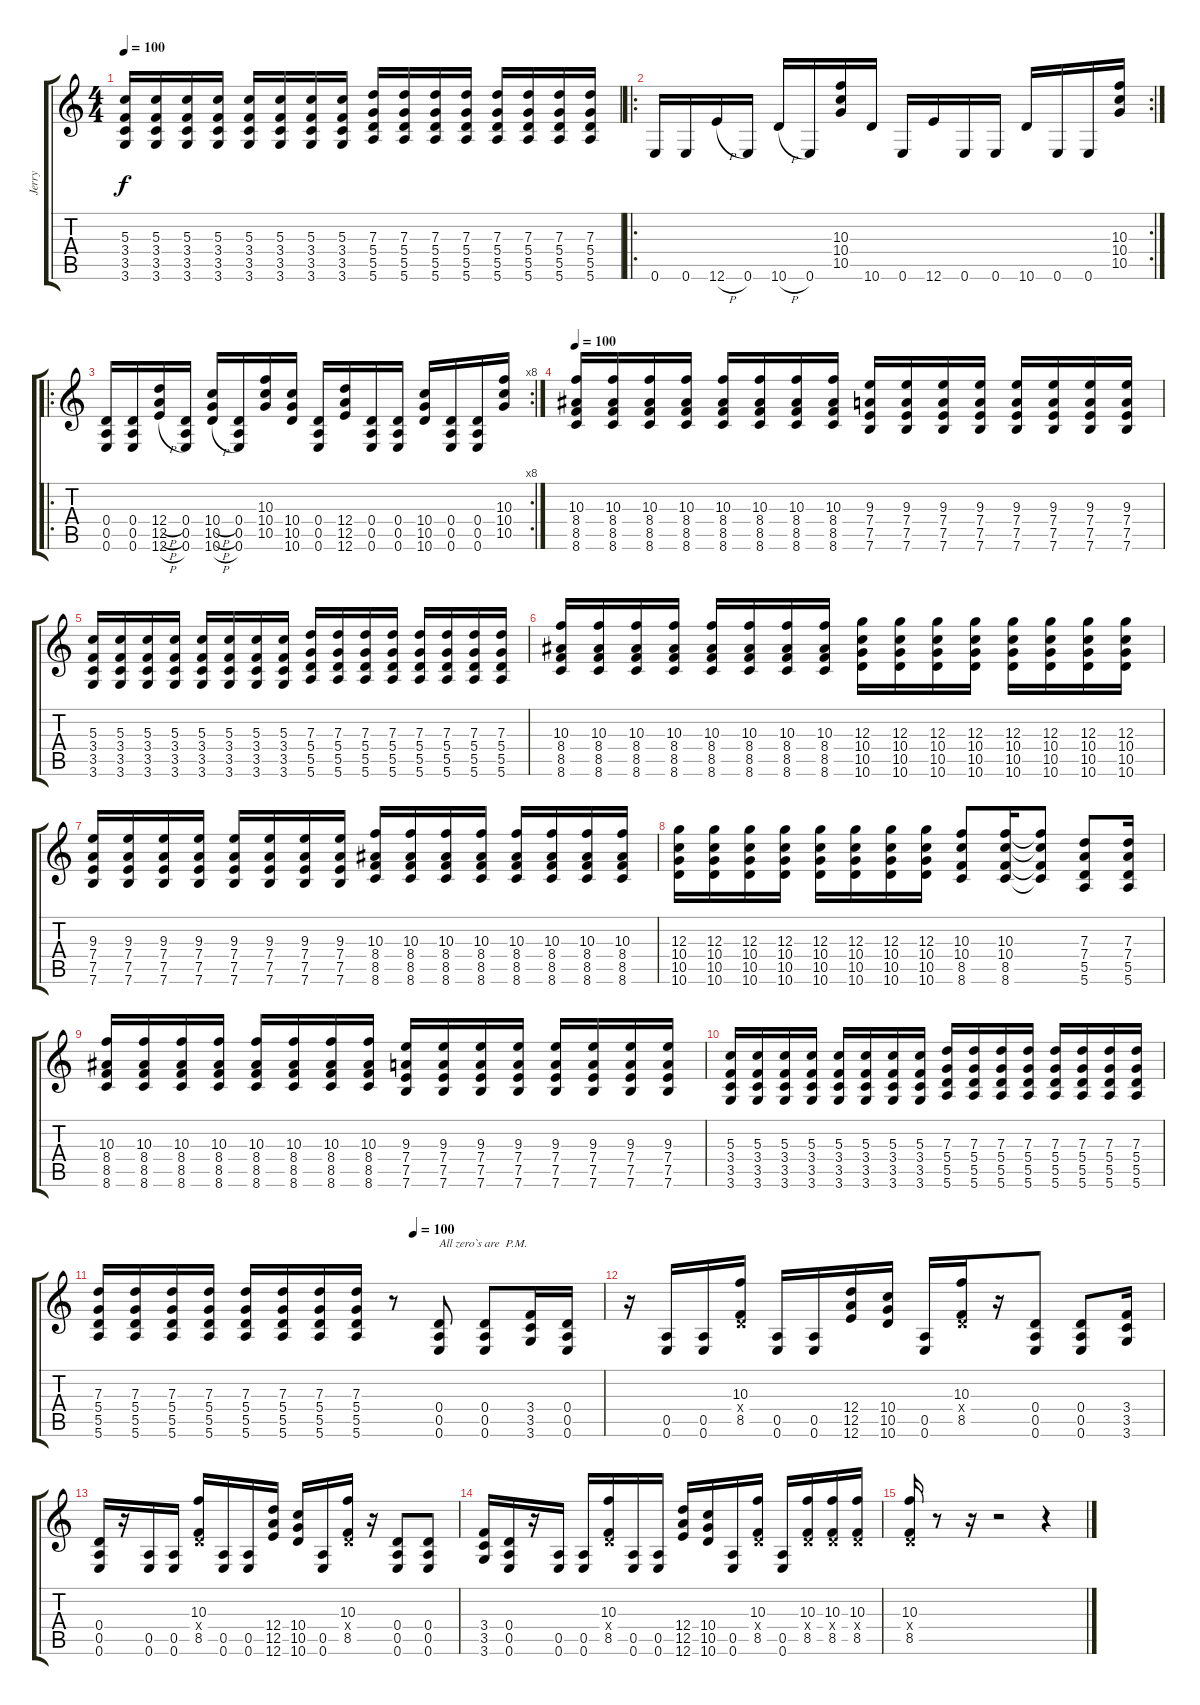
\track ("Jerry " "Jerry ") {instrument distortionguitar}
\staff {score tabs}
\tuning (E4 B3 G3 D3 A2 E2) {hide}
\ts (4 4)
\tempo 100
\clef g2
\ks c
(5.3 3.4 3.5 3.6).16{dy f} (5.3 3.4 3.5 3.6).16 (5.3 3.4 3.5 3.6).16 (5.3 3.4 3.5 3.6).16 (5.3 3.4 3.5 3.6).16 (5.3 3.4 3.5 3.6).16 (5.3 3.4 3.5 3.6).16 (5.3 3.4 3.5 3.6).16 (7.3 5.4 5.5 5.6).16 (7.3 5.4 5.5 5.6).16 (7.3 5.4 5.5 5.6).16 (7.3 5.4 5.5 5.6).16 (7.3 5.4 5.5 5.6).16 (7.3 5.4 5.5 5.6).16 (7.3 5.4 5.5 5.6).16 (7.3 5.4 5.5 5.6).16 |
\ro
\rc 2
0.6.16{volume 8} 0.6.16 12.6{h}.16 0.6.16 10.6{h}.16 0.6.16 (10.3 10.4 10.5).16 10.6.16 0.6.16 12.6.16 0.6.16 0.6.16 10.6.16 0.6.16 0.6.16 (10.3 10.4 10.5).16 |
\ro
\rc 8
(0.4 0.5 0.6).16 (0.4 0.5 0.6).16 (12.4{h} 12.5{h} 12.6{h}).16 (0.4 0.5 0.6).16 (10.4{h} 10.5{h} 10.6{h}).16 (0.4 0.5 0.6).16 (10.3 10.4 10.5).16 (10.4 10.5 10.6).16 (0.4 0.5 0.6).16 (12.4 12.5 12.6).16 (0.4 0.5 0.6).16 (0.4 0.5 0.6).16 (10.4 10.5 10.6).16 (0.4 0.5 0.6).16 (0.4 0.5 0.6).16 (10.3 10.4 10.5).16 |
\tempo 100
(10.3 8.4 8.5 8.6).16{volume 6} (10.3 8.4 8.5 8.6).16 (10.3 8.4 8.5 8.6).16 (10.3 8.4 8.5 8.6).16 (10.3 8.4 8.5 8.6).16 (10.3 8.4 8.5 8.6).16 (10.3 8.4 8.5 8.6).16 (10.3 8.4 8.5 8.6).16 (9.3 7.4 7.5 7.6).16 (9.3 7.4 7.5 7.6).16 (9.3 7.4 7.5 7.6).16 (9.3 7.4 7.5 7.6).16 (9.3 7.4 7.5 7.6).16 (9.3 7.4 7.5 7.6).16 (9.3 7.4 7.5 7.6).16 (9.3 7.4 7.5 7.6).16 |
(5.3 3.4 3.5 3.6).16 (5.3 3.4 3.5 3.6).16 (5.3 3.4 3.5 3.6).16 (5.3 3.4 3.5 3.6).16 (5.3 3.4 3.5 3.6).16 (5.3 3.4 3.5 3.6).16 (5.3 3.4 3.5 3.6).16 (5.3 3.4 3.5 3.6).16 (7.3 5.4 5.5 5.6).16 (7.3 5.4 5.5 5.6).16 (7.3 5.4 5.5 5.6).16 (7.3 5.4 5.5 5.6).16 (7.3 5.4 5.5 5.6).16 (7.3 5.4 5.5 5.6).16 (7.3 5.4 5.5 5.6).16 (7.3 5.4 5.5 5.6).16 |
(10.3 8.4 8.5 8.6).16 (10.3 8.4 8.5 8.6).16 (10.3 8.4 8.5 8.6).16 (10.3 8.4 8.5 8.6).16 (10.3 8.4 8.5 8.6).16 (10.3 8.4 8.5 8.6).16 (10.3 8.4 8.5 8.6).16 (10.3 8.4 8.5 8.6).16 (12.3 10.4 10.5 10.6).16 (12.3 10.4 10.5 10.6).16 (12.3 10.4 10.5 10.6).16 (12.3 10.4 10.5 10.6).16 (12.3 10.4 10.5 10.6).16 (12.3 10.4 10.5 10.6).16 (12.3 10.4 10.5 10.6).16 (12.3 10.4 10.5 10.6).16 |
(9.3 7.4 7.5 7.6).16 (9.3 7.4 7.5 7.6).16 (9.3 7.4 7.5 7.6).16 (9.3 7.4 7.5 7.6).16 (9.3 7.4 7.5 7.6).16 (9.3 7.4 7.5 7.6).16 (9.3 7.4 7.5 7.6).16 (9.3 7.4 7.5 7.6).16 (10.3 8.4 8.5 8.6).16 (10.3 8.4 8.5 8.6).16 (10.3 8.4 8.5 8.6).16 (10.3 8.4 8.5 8.6).16 (10.3 8.4 8.5 8.6).16 (10.3 8.4 8.5 8.6).16 (10.3 8.4 8.5 8.6).16 (10.3 8.4 8.5 8.6).16 |
(12.3 10.4 10.5 10.6).16 (12.3 10.4 10.5 10.6).16 (12.3 10.4 10.5 10.6).16 (12.3 10.4 10.5 10.6).16 (12.3 10.4 10.5 10.6).16 (12.3 10.4 10.5 10.6).16 (12.3 10.4 10.5 10.6).16 (12.3 10.4 10.5 10.6).16 (10.3 10.4 8.5 8.6).8 (10.3 10.4 8.5 8.6).16 (10.3{t} 10.4{t} 8.5{t} 8.6{t}).8 (7.3 7.4 5.5 5.6).8 (7.3 7.4 5.5 5.6).16 |
(10.3 8.4 8.5 8.6).16 (10.3 8.4 8.5 8.6).16 (10.3 8.4 8.5 8.6).16 (10.3 8.4 8.5 8.6).16 (10.3 8.4 8.5 8.6).16 (10.3 8.4 8.5 8.6).16 (10.3 8.4 8.5 8.6).16 (10.3 8.4 8.5 8.6).16 (9.3 7.4 7.5 7.6).16 (9.3 7.4 7.5 7.6).16 (9.3 7.4 7.5 7.6).16 (9.3 7.4 7.5 7.6).16 (9.3 7.4 7.5 7.6).16 (9.3 7.4 7.5 7.6).16 (9.3 7.4 7.5 7.6).16 (9.3 7.4 7.5 7.6).16 |
(5.3 3.4 3.5 3.6).16 (5.3 3.4 3.5 3.6).16 (5.3 3.4 3.5 3.6).16 (5.3 3.4 3.5 3.6).16 (5.3 3.4 3.5 3.6).16 (5.3 3.4 3.5 3.6).16 (5.3 3.4 3.5 3.6).16 (5.3 3.4 3.5 3.6).16 (7.3 5.4 5.5 5.6).16 (7.3 5.4 5.5 5.6).16 (7.3 5.4 5.5 5.6).16 (7.3 5.4 5.5 5.6).16 (7.3 5.4 5.5 5.6).16 (7.3 5.4 5.5 5.6).16 (7.3 5.4 5.5 5.6).16 (7.3 5.4 5.5 5.6).16 |
\tempo (100 0.625)
(7.3 5.4 5.5 5.6).16 (7.3 5.4 5.5 5.6).16 (7.3 5.4 5.5 5.6).16 (7.3 5.4 5.5 5.6).16 (7.3 5.4 5.5 5.6).16 (7.3 5.4 5.5 5.6).16 (7.3 5.4 5.5 5.6).16 (7.3 5.4 5.5 5.6).16 r.8 (0.4 0.5 0.6).8{txt "All zero`s are  P.M."} (0.4 0.5 0.6).8 (3.4 3.5 3.6).16 (0.4 0.5 0.6).16 |
r.16 (0.5 0.6).16 (0.5 0.6).16 (10.3 0.4{x} 8.5).16 (0.5 0.6).16 (0.5 0.6).16 (12.4 12.5 12.6).16 (10.4 10.5 10.6).16 (0.5 0.6).16 (10.3 0.4{x} 8.5).16 r.16 (0.4 0.5 0.6).8 (0.4 0.5 0.6).8 (3.4 3.5 3.6).16 |
(0.4 0.5 0.6).16 r.16 (0.5 0.6).16 (0.5 0.6).16 (10.3 0.4{x} 8.5).16 (0.5 0.6).16 (0.5 0.6).16 (12.4 12.5 12.6).16 (10.4 10.5 10.6).16 (0.5 0.6).16 (10.3 0.4{x} 8.5).16 r.16 (0.4 0.5 0.6).8 (0.4 0.5 0.6).8 |
(3.4 3.5 3.6).16 (0.4 0.5 0.6).16 r.16 (0.5 0.6).16 (0.5 0.6).16 (10.3 0.4{x} 8.5).16 (0.5 0.6).16 (0.5 0.6).16 (12.4 12.5 12.6).16 (10.4 10.5 10.6).16 (0.5 0.6).16 (10.3 0.4{x} 8.5).16 (0.5 0.6).16 (10.3 0.4{x} 8.5).16 (10.3 0.4{x} 8.5).16 (10.3 0.4{x} 8.5).16 |
(10.3 0.4{x} 8.5).16 r.8 r.16 r.2 r.4
